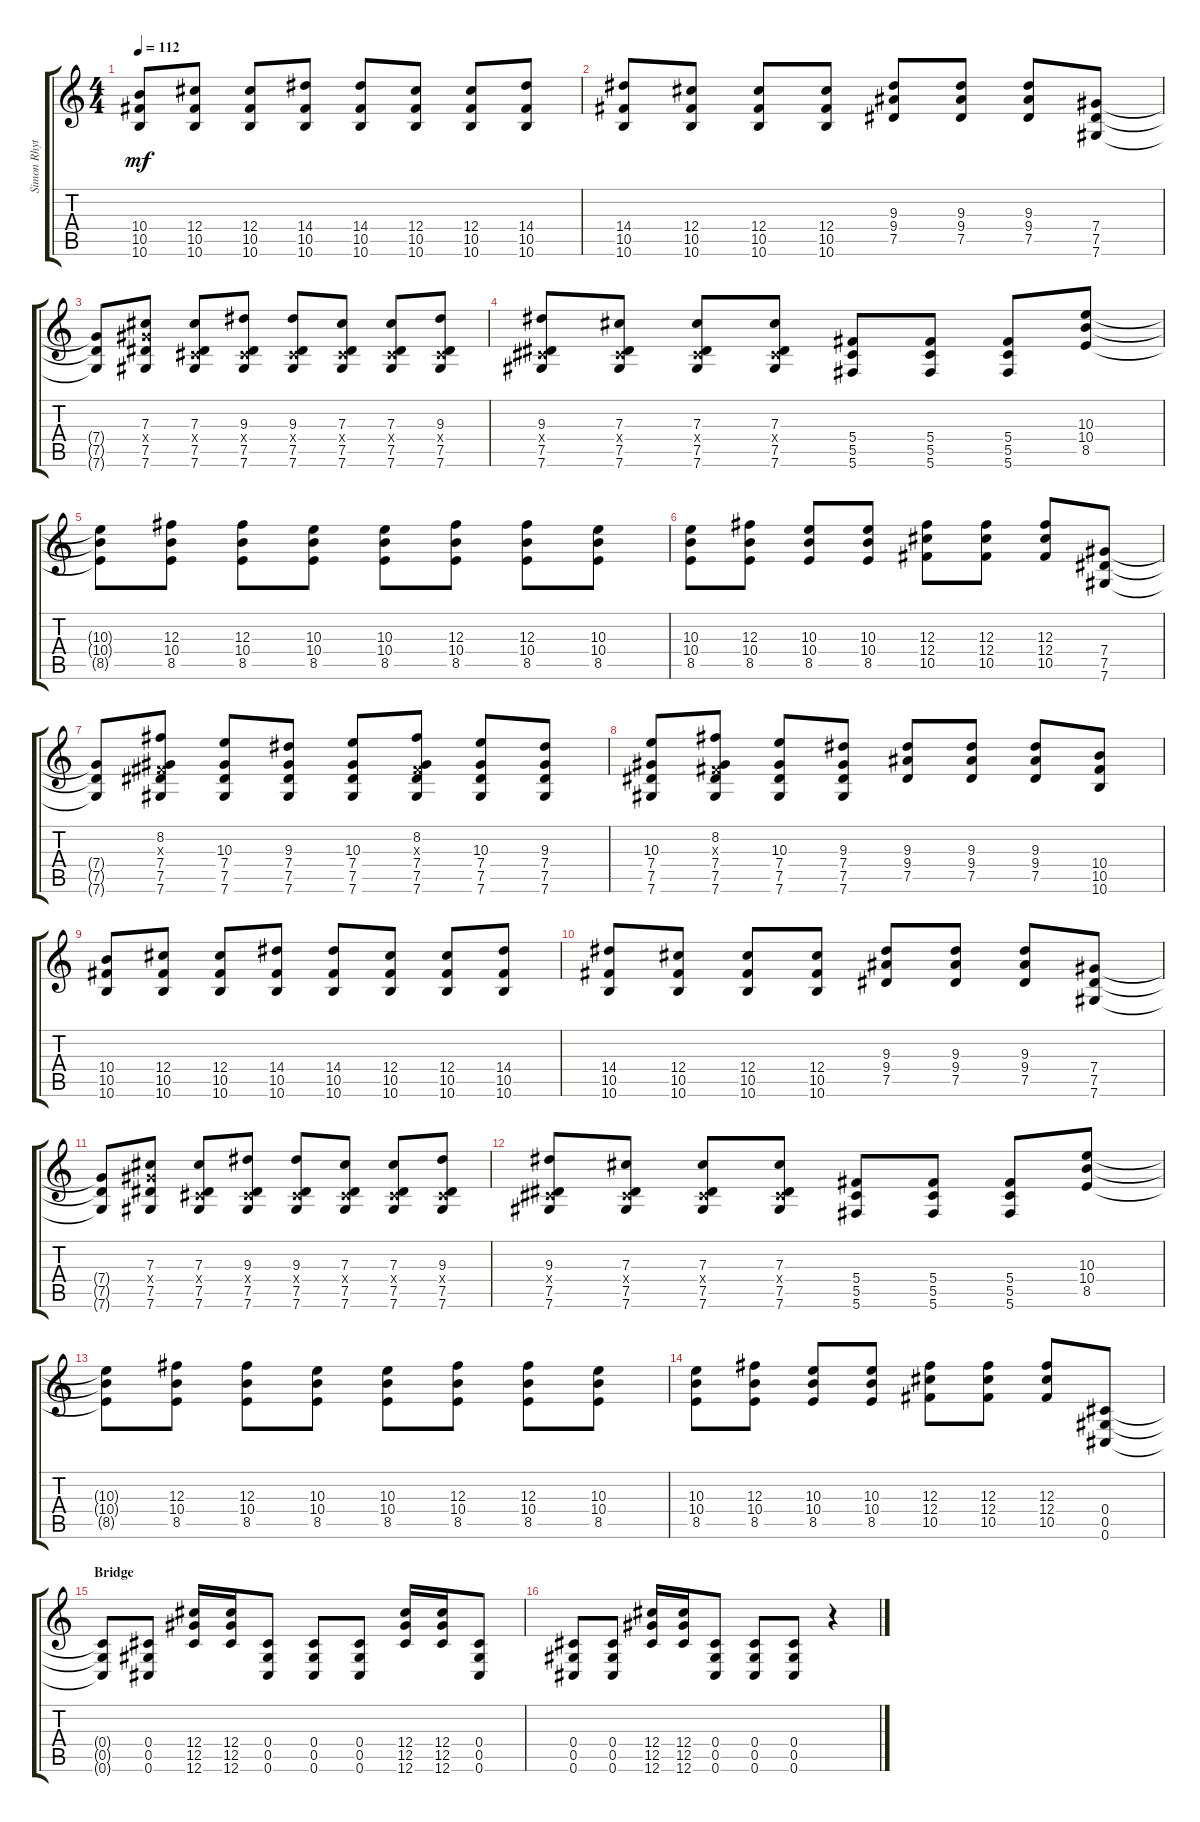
\track ("Simon Rhythm" "Simon Rhyt") {instrument electricguitarclean}
\staff {score tabs}
\tuning (Eb4 Bb3 Gb3 Db3 Ab2 Db2) {hide}
\ts (4 4)
\tempo 112
\clef g2
\ks c
(10.4{t} 10.5{t} 10.6{t}).8{dy mf} (12.4 10.5 10.6).8 (12.4 10.5 10.6).8 (14.4 10.5 10.6).8 (14.4 10.5 10.6).8 (12.4 10.5 10.6).8 (12.4 10.5 10.6).8 (14.4 10.5 10.6).8 |
(14.4 10.5 10.6).8 (12.4 10.5 10.6).8 (12.4 10.5 10.6).8 (12.4 10.5 10.6).8 (9.3 9.4 7.5).8 (9.3 9.4 7.5).8 (9.3 9.4 7.5).8 (7.4 7.5 7.6).8 |
(7.4{t} 7.5{t} 7.6{t}).8 (7.3 7.4{x} 7.5 7.6).8 (7.3 0.4{x} 7.5 7.6).8 (9.3 0.4{x} 7.5 7.6).8 (9.3 0.4{x} 7.5 7.6).8 (7.3 0.4{x} 7.5 7.6).8 (7.3 0.4{x} 7.5 7.6).8 (9.3 0.4{x} 7.5 7.6).8 |
(9.3 0.4{x} 7.5 7.6).8 (7.3 0.4{x} 7.5 7.6).8 (7.3 0.4{x} 7.5 7.6).8 (7.3 0.4{x} 7.5 7.6).8 (5.4 5.5 5.6).8 (5.4 5.5 5.6).8 (5.4 5.5 5.6).8 (10.3 10.4 8.5).8 |
(10.3{t} 10.4{t} 8.5{t}).8 (12.3 10.4 8.5).8 (12.3 10.4 8.5).8 (10.3 10.4 8.5).8 (10.3 10.4 8.5).8 (12.3 10.4 8.5).8 (12.3 10.4 8.5).8 (10.3 10.4 8.5).8 |
(10.3 10.4 8.5).8 (12.3 10.4 8.5).8 (10.3 10.4 8.5).8 (10.3 10.4 8.5).8 (12.3 12.4 10.5).8 (12.3 12.4 10.5).8 (12.3 12.4 10.5).8 (7.4 7.5 7.6).8 |
(7.4{t} 7.5{t} 7.6{t}).8 (8.2 0.3{x} 7.4 7.5 7.6).8 (10.3 7.4 7.5 7.6).8 (9.3 7.4 7.5 7.6).8 (10.3 7.4 7.5 7.6).8 (8.2 0.3{x} 7.4 7.5 7.6).8 (10.3 7.4 7.5 7.6).8 (9.3 7.4 7.5 7.6).8 |
(10.3 7.4 7.5 7.6).8 (8.2 0.3{x} 7.4 7.5 7.6).8 (10.3 7.4 7.5 7.6).8 (9.3 7.4 7.5 7.6).8 (9.3 9.4 7.5).8 (9.3 9.4 7.5).8 (9.3 9.4 7.5).8 (10.4 10.5 10.6).8 |
(10.4 10.5 10.6).8 (12.4 10.5 10.6).8 (12.4 10.5 10.6).8 (14.4 10.5 10.6).8 (14.4 10.5 10.6).8 (12.4 10.5 10.6).8 (12.4 10.5 10.6).8 (14.4 10.5 10.6).8 |
(14.4 10.5 10.6).8 (12.4 10.5 10.6).8 (12.4 10.5 10.6).8 (12.4 10.5 10.6).8 (9.3 9.4 7.5).8 (9.3 9.4 7.5).8 (9.3 9.4 7.5).8 (7.4 7.5 7.6).8 |
(7.4{t} 7.5{t} 7.6{t}).8 (7.3 7.4{x} 7.5 7.6).8 (7.3 0.4{x} 7.5 7.6).8 (9.3 0.4{x} 7.5 7.6).8 (9.3 0.4{x} 7.5 7.6).8 (7.3 0.4{x} 7.5 7.6).8 (7.3 0.4{x} 7.5 7.6).8 (9.3 0.4{x} 7.5 7.6).8 |
(9.3 0.4{x} 7.5 7.6).8 (7.3 0.4{x} 7.5 7.6).8 (7.3 0.4{x} 7.5 7.6).8 (7.3 0.4{x} 7.5 7.6).8 (5.4 5.5 5.6).8 (5.4 5.5 5.6).8 (5.4 5.5 5.6).8 (10.3 10.4 8.5).8 |
(10.3{t} 10.4{t} 8.5{t}).8 (12.3 10.4 8.5).8 (12.3 10.4 8.5).8 (10.3 10.4 8.5).8 (10.3 10.4 8.5).8 (12.3 10.4 8.5).8 (12.3 10.4 8.5).8 (10.3 10.4 8.5).8 |
(10.3 10.4 8.5).8 (12.3 10.4 8.5).8 (10.3 10.4 8.5).8 (10.3 10.4 8.5).8 (12.3 12.4 10.5).8 (12.3 12.4 10.5).8 (12.3 12.4 10.5).8 (0.4 0.5 0.6).8 |
\section ("" "Bridge")
(0.4{t} 0.5{t} 0.6{t}).8 (0.4 0.5 0.6).8 (12.4 12.5 12.6).16 (12.4 12.5 12.6).16 (0.4 0.5 0.6).8 (0.4 0.5 0.6).8 (0.4 0.5 0.6).8 (12.4 12.5 12.6).16 (12.4 12.5 12.6).16 (0.4 0.5 0.6).8 |
(0.4 0.5 0.6).8 (0.4 0.5 0.6).8 (12.4 12.5 12.6).16 (12.4 12.5 12.6).16 (0.4 0.5 0.6).8 (0.4 0.5 0.6).8 (0.4 0.5 0.6).8 r.4
